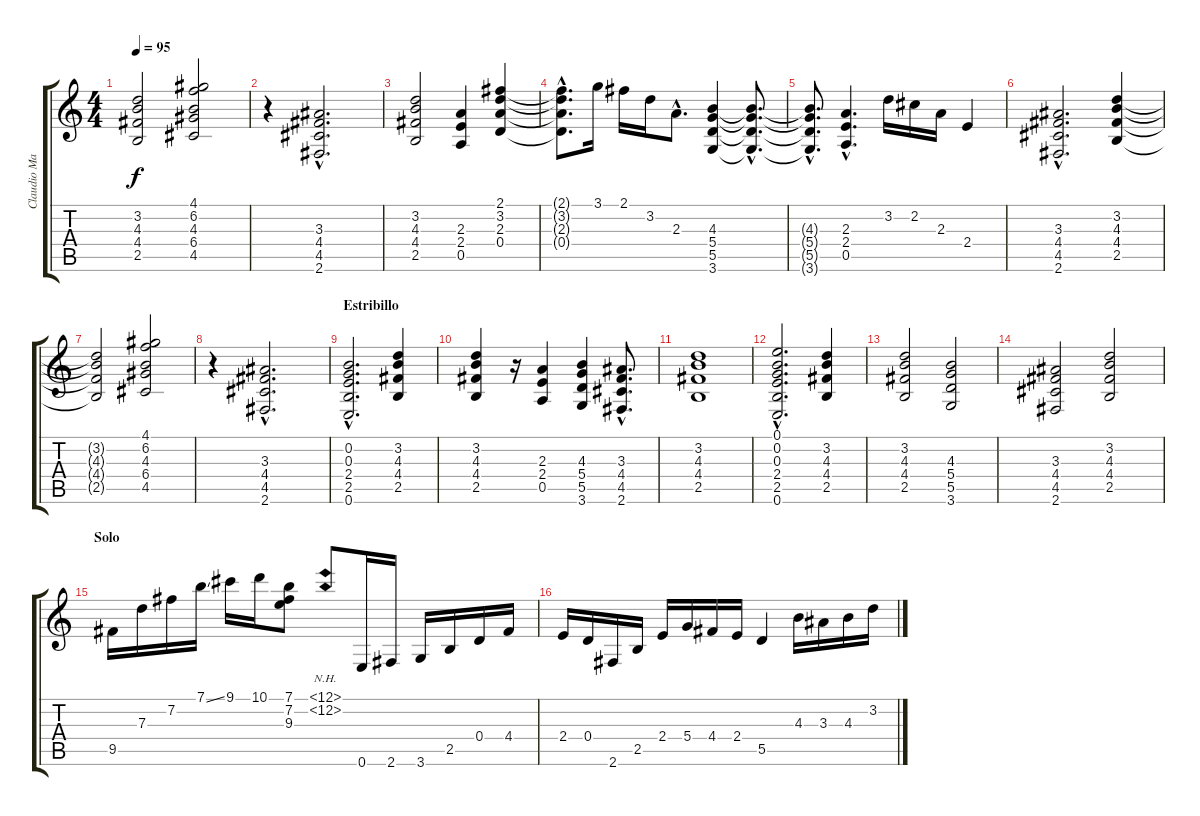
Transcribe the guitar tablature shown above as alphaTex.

\track ("Claudio Marciello (Gtr 1)" "Claudio Ma") {instrument electricguitarclean}
\staff {score tabs}
\tuning (E4 B3 G3 D3 A2 E2) {hide}
\ts (4 4)
\tempo 95
\clef g2
\ks c
(3.2{t} 4.3{t} 4.4{t} 2.5{t}).2{dy f} (4.1 6.2 4.3 6.4 4.5).2 |
r.4 (3.3{hac} 4.4{hac} 4.5{hac} 2.6{hac}).2{d} |
(3.2 4.3 4.4 2.5).2 (2.3 2.4 0.5).4 (2.1 3.2 2.3 0.4).4 |
(2.1{hac t} 3.2{hac t} 2.3{hac t} 0.4{hac t}).8{d} 3.1.16 2.1.16 3.2.16 2.3{hac}.8{d} (4.3 5.4 5.5 3.6).4 (4.3{hac t} 5.4{hac t} 5.5{hac t} 3.6{hac t}).8{d} |
(4.3{hac t} 5.4{hac t} 5.5{hac t} 3.6{hac t}).8{d} (2.3{hac} 2.4{hac} 0.5{hac}).4{d} 3.2.16 2.2.16 2.3.16 2.4.4 |
(3.3{hac} 4.4{hac} 4.5{hac} 2.6{hac}).2{d} (3.2 4.3 4.4 2.5).4 |
(3.2{t} 4.3{t} 4.4{t} 2.5{t}).2 (4.1 6.2 4.3 6.4 4.5).2 |
r.4 (3.3{hac} 4.4{hac} 4.5{hac} 2.6{hac}).2{d} |
\section ("" "Estribillo")
(0.2{hac} 0.3{hac} 2.4{hac} 2.5{hac} 0.6{hac}).2{d} (3.2 4.3 4.4 2.5).4 |
(3.2 4.3 4.4 2.5).4 r.16 (2.3 2.4 0.5).4 (4.3 5.4 5.5 3.6).4 (3.3{hac} 4.4{hac} 4.5{hac} 2.6{hac}).8{d} |
(3.2 4.3 4.4 2.5).1 |
(0.1{hac} 0.2{hac} 0.3{hac} 2.4{hac} 2.5{hac} 0.6{hac}).2{d} (3.2 4.3 4.4 2.5).4 |
(3.2 4.3 4.4 2.5).2 (4.3 5.4 5.5 3.6).2 |
(3.3 4.4 4.5 2.6).2 (3.2 4.3 4.4 2.5).2 |
\section ("" "Solo")
9.5.16 7.3.16 7.2.16 7.1{ss}.16 9.1.16 10.1.16 (7.1 7.2 9.3).8 (12.1{nh} 12.2{nh}).8 0.6.16 2.6.16 3.6.16 2.5.16 0.4.16 4.4.16 |
2.4.16 0.4.16 2.6.16 2.5.16 2.4.16 5.4.16 4.4.16 2.4.16 5.5.4 4.3.16 3.3.16 4.3.16 3.2.16
